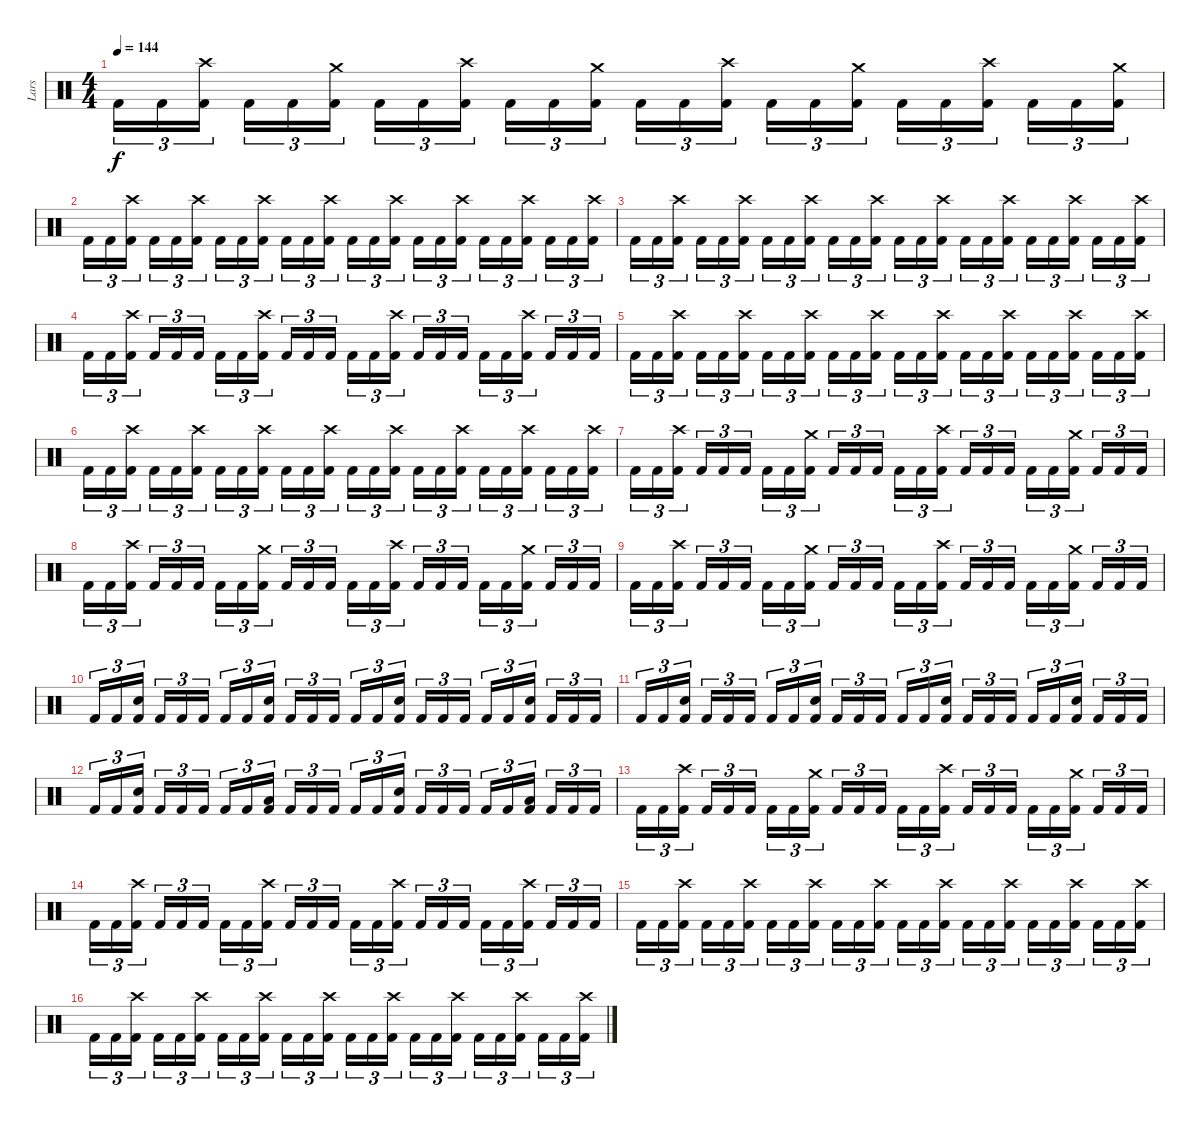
\track ("Lars" "Lars") {instrument percussion}
\staff {score}
\articulation defaults
\ts (4 4)
\tempo 144
\clef neutral
\ks c "Kick (hit) 2".16{tu (3 2) dy f} "Kick (hit) 2".16{tu (3 2)}
("Kick (hit) 2" "Crash high (hit)").16{tu (3 2)} "Kick (hit) 2".16{tu (3 2)} "Kick (hit) 2".16{tu (3 2)} ("Kick (hit) 2" "Crash medium (hit)").16{tu (3 2)} "Kick (hit) 2".16{tu (3 2)} "Kick (hit) 2".16{tu (3 2)} ("Kick (hit) 2" "Crash high (hit)").16{tu (3 2)} "Kick (hit) 2".16{tu (3 2)} "Kick (hit) 2".16{tu (3 2)} ("Kick (hit) 2" "Crash medium (hit)").16{tu (3 2)} "Kick (hit) 2".16{tu (3 2)} "Kick (hit) 2".16{tu (3 2)} ("Kick (hit) 2" "Crash high (hit)").16{tu (3 2)} "Kick (hit) 2".16{tu (3 2)} "Kick (hit) 2".16{tu (3 2)} ("Kick (hit) 2" "Crash medium (hit)").16{tu (3 2)} "Kick (hit) 2".16{tu (3 2)} "Kick (hit) 2".16{tu (3 2)} ("Kick (hit) 2" "Crash high (hit)").16{tu (3 2)} "Kick (hit) 2".16{tu (3 2)} "Kick (hit) 2".16{tu (3 2)} ("Kick (hit) 2" "Crash medium (hit)").16{tu (3 2)} |
"Kick (hit) 2".16{tu (3 2)} "Kick (hit) 2".16{tu (3 2)} ("Kick (hit) 2" "Crash high (hit)").16{tu (3 2)} "Kick (hit) 2".16{tu (3 2)} "Kick (hit) 2".16{tu (3 2)} ("Kick (hit) 2" "Crash high (hit)").16{tu (3 2)} "Kick (hit) 2".16{tu (3 2)} "Kick (hit) 2".16{tu (3 2)} ("Kick (hit) 2" "Crash high (hit)").16{tu (3 2)} "Kick (hit) 2".16{tu (3 2)} "Kick (hit) 2".16{tu (3 2)} ("Kick (hit) 2" "Crash high (hit)").16{tu (3 2)} "Kick (hit) 2".16{tu (3 2)} "Kick (hit) 2".16{tu (3 2)} ("Kick (hit) 2" "Crash high (hit)").16{tu (3 2)} "Kick (hit) 2".16{tu (3 2)} "Kick (hit) 2".16{tu (3 2)} ("Kick (hit) 2" "Crash high (hit)").16{tu (3 2)} "Kick (hit) 2".16{tu (3 2)} "Kick (hit) 2".16{tu (3 2)} ("Kick (hit) 2" "Crash high (hit)").16{tu (3 2)} "Kick (hit) 2".16{tu (3 2)} "Kick (hit) 2".16{tu (3 2)} ("Kick (hit) 2" "Crash high (hit)").16{tu (3 2)} |
"Kick (hit) 2".16{tu (3 2)} "Kick (hit) 2".16{tu (3 2)} ("Kick (hit) 2" "Crash high (hit)").16{tu (3 2)} "Kick (hit) 2".16{tu (3 2)} "Kick (hit) 2".16{tu (3 2)} ("Kick (hit) 2" "Crash high (hit)").16{tu (3 2)} "Kick (hit) 2".16{tu (3 2)} "Kick (hit) 2".16{tu (3 2)} ("Kick (hit) 2" "Crash high (hit)").16{tu (3 2)} "Kick (hit) 2".16{tu (3 2)} "Kick (hit) 2".16{tu (3 2)} ("Kick (hit) 2" "Crash high (hit)").16{tu (3 2)} "Kick (hit) 2".16{tu (3 2)} "Kick (hit) 2".16{tu (3 2)} ("Kick (hit) 2" "Crash high (hit)").16{tu (3 2)} "Kick (hit) 2".16{tu (3 2)} "Kick (hit) 2".16{tu (3 2)} ("Kick (hit) 2" "Crash high (hit)").16{tu (3 2)} "Kick (hit) 2".16{tu (3 2)} "Kick (hit) 2".16{tu (3 2)} ("Kick (hit) 2" "Crash high (hit)").16{tu (3 2)} "Kick (hit) 2".16{tu (3 2)} "Kick (hit) 2".16{tu (3 2)} ("Kick (hit) 2" "Crash high (hit)").16{tu (3 2)} |
"Kick (hit) 2".16{tu (3 2)} "Kick (hit) 2".16{tu (3 2)} ("Kick (hit) 2" "Crash high (hit)").16{tu (3 2)} "Kick (hit) 2".16{tu (3 2)} "Kick (hit) 2".16{tu (3 2)} "Kick (hit) 2".16{tu (3 2)} "Kick (hit) 2".16{tu (3 2)} "Kick (hit) 2".16{tu (3 2)} ("Kick (hit) 2" "Crash high (hit)").16{tu (3 2)} "Kick (hit) 2".16{tu (3 2)} "Kick (hit) 2".16{tu (3 2)} "Kick (hit) 2".16{tu (3 2)} "Kick (hit) 2".16{tu (3 2)} "Kick (hit) 2".16{tu (3 2)} ("Kick (hit) 2" "Crash high (hit)").16{tu (3 2)} "Kick (hit) 2".16{tu (3 2)} "Kick (hit) 2".16{tu (3 2)} "Kick (hit) 2".16{tu (3 2)} "Kick (hit) 2".16{tu (3 2)} "Kick (hit) 2".16{tu (3 2)} ("Kick (hit) 2" "Crash high (hit)").16{tu (3 2)} "Kick (hit) 2".16{tu (3 2)} "Kick (hit) 2".16{tu (3 2)} "Kick (hit) 2".16{tu (3 2)} |
"Kick (hit) 2".16{tu (3 2)} "Kick (hit) 2".16{tu (3 2)} ("Kick (hit) 2" "Crash high (hit)").16{tu (3 2)} "Kick (hit) 2".16{tu (3 2)} "Kick (hit) 2".16{tu (3 2)} ("Kick (hit) 2" "Crash high (hit)").16{tu (3 2)} "Kick (hit) 2".16{tu (3 2)} "Kick (hit) 2".16{tu (3 2)} ("Kick (hit) 2" "Crash high (hit)").16{tu (3 2)} "Kick (hit) 2".16{tu (3 2)} "Kick (hit) 2".16{tu (3 2)} ("Kick (hit) 2" "Crash high (hit)").16{tu (3 2)} "Kick (hit) 2".16{tu (3 2)} "Kick (hit) 2".16{tu (3 2)} ("Kick (hit) 2" "Crash high (hit)").16{tu (3 2)} "Kick (hit) 2".16{tu (3 2)} "Kick (hit) 2".16{tu (3 2)} ("Kick (hit) 2" "Crash high (hit)").16{tu (3 2)} "Kick (hit) 2".16{tu (3 2)} "Kick (hit) 2".16{tu (3 2)} ("Kick (hit) 2" "Crash high (hit)").16{tu (3 2)} "Kick (hit) 2".16{tu (3 2)} "Kick (hit) 2".16{tu (3 2)} ("Kick (hit) 2" "Crash high (hit)").16{tu (3 2)} |
"Kick (hit) 2".16{tu (3 2)} "Kick (hit) 2".16{tu (3 2)} ("Kick (hit) 2" "Crash high (hit)").16{tu (3 2)} "Kick (hit) 2".16{tu (3 2)} "Kick (hit) 2".16{tu (3 2)} ("Kick (hit) 2" "Crash high (hit)").16{tu (3 2)} "Kick (hit) 2".16{tu (3 2)} "Kick (hit) 2".16{tu (3 2)} ("Kick (hit) 2" "Crash high (hit)").16{tu (3 2)} "Kick (hit) 2".16{tu (3 2)} "Kick (hit) 2".16{tu (3 2)} ("Kick (hit) 2" "Crash high (hit)").16{tu (3 2)} "Kick (hit) 2".16{tu (3 2)} "Kick (hit) 2".16{tu (3 2)} ("Kick (hit) 2" "Crash high (hit)").16{tu (3 2)} "Kick (hit) 2".16{tu (3 2)} "Kick (hit) 2".16{tu (3 2)} ("Kick (hit) 2" "Crash high (hit)").16{tu (3 2)} "Kick (hit) 2".16{tu (3 2)} "Kick (hit) 2".16{tu (3 2)} ("Kick (hit) 2" "Crash high (hit)").16{tu (3 2)} "Kick (hit) 2".16{tu (3 2)} "Kick (hit) 2".16{tu (3 2)} ("Kick (hit) 2" "Crash high (hit)").16{tu (3 2)} |
"Kick (hit) 2".16{tu (3 2)} "Kick (hit) 2".16{tu (3 2)} ("Kick (hit) 2" "Crash high (hit)").16{tu (3 2)} "Kick (hit) 2".16{tu (3 2)} "Kick (hit) 2".16{tu (3 2)} "Kick (hit) 2".16{tu (3 2)} "Kick (hit) 2".16{tu (3 2)} "Kick (hit) 2".16{tu (3 2)} ("Kick (hit) 2" "Crash medium (hit)").16{tu (3 2)} "Kick (hit) 2".16{tu (3 2)} "Kick (hit) 2".16{tu (3 2)} "Kick (hit) 2".16{tu (3 2)} "Kick (hit) 2".16{tu (3 2)} "Kick (hit) 2".16{tu (3 2)} ("Kick (hit) 2" "Crash high (hit)").16{tu (3 2)} "Kick (hit) 2".16{tu (3 2)} "Kick (hit) 2".16{tu (3 2)} "Kick (hit) 2".16{tu (3 2)} "Kick (hit) 2".16{tu (3 2)} "Kick (hit) 2".16{tu (3 2)} ("Kick (hit) 2" "Crash medium (hit)").16{tu (3 2)} "Kick (hit) 2".16{tu (3 2)} "Kick (hit) 2".16{tu (3 2)} "Kick (hit) 2".16{tu (3 2)} |
"Kick (hit) 2".16{tu (3 2)} "Kick (hit) 2".16{tu (3 2)} ("Kick (hit) 2" "Crash high (hit)").16{tu (3 2)} "Kick (hit) 2".16{tu (3 2)} "Kick (hit) 2".16{tu (3 2)} "Kick (hit) 2".16{tu (3 2)} "Kick (hit) 2".16{tu (3 2)} "Kick (hit) 2".16{tu (3 2)} ("Kick (hit) 2" "Crash medium (hit)").16{tu (3 2)} "Kick (hit) 2".16{tu (3 2)} "Kick (hit) 2".16{tu (3 2)} "Kick (hit) 2".16{tu (3 2)} "Kick (hit) 2".16{tu (3 2)} "Kick (hit) 2".16{tu (3 2)} ("Kick (hit) 2" "Crash high (hit)").16{tu (3 2)} "Kick (hit) 2".16{tu (3 2)} "Kick (hit) 2".16{tu (3 2)} "Kick (hit) 2".16{tu (3 2)} "Kick (hit) 2".16{tu (3 2)} "Kick (hit) 2".16{tu (3 2)} ("Kick (hit) 2" "Crash medium (hit)").16{tu (3 2)} "Kick (hit) 2".16{tu (3 2)} "Kick (hit) 2".16{tu (3 2)} "Kick (hit) 2".16{tu (3 2)} |
"Kick (hit) 2".16{tu (3 2)} "Kick (hit) 2".16{tu (3 2)} ("Kick (hit) 2" "Crash high (hit)").16{tu (3 2)} "Kick (hit) 2".16{tu (3 2)} "Kick (hit) 2".16{tu (3 2)} "Kick (hit) 2".16{tu (3 2)} "Kick (hit) 2".16{tu (3 2)} "Kick (hit) 2".16{tu (3 2)} ("Kick (hit) 2" "Crash medium (hit)").16{tu (3 2)} "Kick (hit) 2".16{tu (3 2)} "Kick (hit) 2".16{tu (3 2)} "Kick (hit) 2".16{tu (3 2)} "Kick (hit) 2".16{tu (3 2)} "Kick (hit) 2".16{tu (3 2)} ("Kick (hit) 2" "Crash high (hit)").16{tu (3 2)} "Kick (hit) 2".16{tu (3 2)} "Kick (hit) 2".16{tu (3 2)} "Kick (hit) 2".16{tu (3 2)} "Kick (hit) 2".16{tu (3 2)} "Kick (hit) 2".16{tu (3 2)} ("Kick (hit) 2" "Crash medium (hit)").16{tu (3 2)} "Kick (hit) 2".16{tu (3 2)} "Kick (hit) 2".16{tu (3 2)} "Kick (hit) 2".16{tu (3 2)} |
"Kick (hit) 2".16{tu (3 2)} "Kick (hit) 2".16{tu (3 2)} ("Kick (hit) 2" "Snare (hit) 2").16{tu (3 2)} "Kick (hit) 2".16{tu (3 2)} "Kick (hit) 2".16{tu (3 2)} "Kick (hit) 2".16{tu (3 2)} "Kick (hit) 2".16{tu (3 2)} "Kick (hit) 2".16{tu (3 2)} ("Kick (hit) 2" "Snare (hit) 2").16{tu (3 2)} "Kick (hit) 2".16{tu (3 2)} "Kick (hit) 2".16{tu (3 2)} "Kick (hit) 2".16{tu (3 2)} "Kick (hit) 2".16{tu (3 2)} "Kick (hit) 2".16{tu (3 2)} ("Kick (hit) 2" "Snare (hit) 2").16{tu (3 2)} "Kick (hit) 2".16{tu (3 2)} "Kick (hit) 2".16{tu (3 2)} "Kick (hit) 2".16{tu (3 2)} "Kick (hit) 2".16{tu (3 2)} "Kick (hit) 2".16{tu (3 2)} ("Kick (hit) 2" "Snare (hit) 2").16{tu (3 2)} "Kick (hit) 2".16{tu (3 2)} "Kick (hit) 2".16{tu (3 2)} "Kick (hit) 2".16{tu (3 2)} |
"Kick (hit) 2".16{tu (3 2)} "Kick (hit) 2".16{tu (3 2)} ("Kick (hit) 2" "Snare (hit) 2").16{tu (3 2)} "Kick (hit) 2".16{tu (3 2)} "Kick (hit) 2".16{tu (3 2)} "Kick (hit) 2".16{tu (3 2)} "Kick (hit) 2".16{tu (3 2)} "Kick (hit) 2".16{tu (3 2)} ("Kick (hit) 2" "Snare (hit) 2").16{tu (3 2)} "Kick (hit) 2".16{tu (3 2)} "Kick (hit) 2".16{tu (3 2)} "Kick (hit) 2".16{tu (3 2)} "Kick (hit) 2".16{tu (3 2)} "Kick (hit) 2".16{tu (3 2)} ("Kick (hit) 2" "Snare (hit) 2").16{tu (3 2)} "Kick (hit) 2".16{tu (3 2)} "Kick (hit) 2".16{tu (3 2)} "Kick (hit) 2".16{tu (3 2)} "Kick (hit) 2".16{tu (3 2)} "Kick (hit) 2".16{tu (3 2)} ("Kick (hit) 2" "Snare (hit) 2").16{tu (3 2)} "Kick (hit) 2".16{tu (3 2)} "Kick (hit) 2".16{tu (3 2)} "Kick (hit) 2".16{tu (3 2)} |
"Kick (hit) 2".16{tu (3 2)} "Kick (hit) 2".16{tu (3 2)} ("Kick (hit) 2" "Snare (hit) 2").16{tu (3 2)} "Kick (hit) 2".16{tu (3 2)} "Kick (hit) 2".16{tu (3 2)} "Kick (hit) 2".16{tu (3 2)} "Kick (hit) 2".16{tu (3 2)} "Kick (hit) 2".16{tu (3 2)} ("Kick (hit) 2" "Low Tom (hit)").16{tu (3 2)} "Kick (hit) 2".16{tu (3 2)} "Kick (hit) 2".16{tu (3 2)} "Kick (hit) 2".16{tu (3 2)} "Kick (hit) 2".16{tu (3 2)} "Kick (hit) 2".16{tu (3 2)} ("Kick (hit) 2" "Snare (hit) 2").16{tu (3 2)} "Kick (hit) 2".16{tu (3 2)} "Kick (hit) 2".16{tu (3 2)} "Kick (hit) 2".16{tu (3 2)} "Kick (hit) 2".16{tu (3 2)} "Kick (hit) 2".16{tu (3 2)} ("Kick (hit) 2" "Low Tom (hit)").16{tu (3 2)} "Kick (hit) 2".16{tu (3 2)} "Kick (hit) 2".16{tu (3 2)} "Kick (hit) 2".16{tu (3 2)} |
"Kick (hit) 2".16{tu (3 2)} "Kick (hit) 2".16{tu (3 2)} ("Kick (hit) 2" "Crash high (hit)").16{tu (3 2)} "Kick (hit) 2".16{tu (3 2)} "Kick (hit) 2".16{tu (3 2)} "Kick (hit) 2".16{tu (3 2)} "Kick (hit) 2".16{tu (3 2)} "Kick (hit) 2".16{tu (3 2)} ("Kick (hit) 2" "Crash medium (hit)").16{tu (3 2)} "Kick (hit) 2".16{tu (3 2)} "Kick (hit) 2".16{tu (3 2)} "Kick (hit) 2".16{tu (3 2)} "Kick (hit) 2".16{tu (3 2)} "Kick (hit) 2".16{tu (3 2)} ("Kick (hit) 2" "Crash high (hit)").16{tu (3 2)} "Kick (hit) 2".16{tu (3 2)} "Kick (hit) 2".16{tu (3 2)} "Kick (hit) 2".16{tu (3 2)} "Kick (hit) 2".16{tu (3 2)} "Kick (hit) 2".16{tu (3 2)} ("Kick (hit) 2" "Crash medium (hit)").16{tu (3 2)} "Kick (hit) 2".16{tu (3 2)} "Kick (hit) 2".16{tu (3 2)} "Kick (hit) 2".16{tu (3 2)} |
"Kick (hit) 2".16{tu (3 2)} "Kick (hit) 2".16{tu (3 2)} ("Kick (hit) 2" "Crash high (hit)").16{tu (3 2)} "Kick (hit) 2".16{tu (3 2)} "Kick (hit) 2".16{tu (3 2)} "Kick (hit) 2".16{tu (3 2)} "Kick (hit) 2".16{tu (3 2)} "Kick (hit) 2".16{tu (3 2)} ("Kick (hit) 2" "Crash high (hit)").16{tu (3 2)} "Kick (hit) 2".16{tu (3 2)} "Kick (hit) 2".16{tu (3 2)} "Kick (hit) 2".16{tu (3 2)} "Kick (hit) 2".16{tu (3 2)} "Kick (hit) 2".16{tu (3 2)} ("Kick (hit) 2" "Crash high (hit)").16{tu (3 2)} "Kick (hit) 2".16{tu (3 2)} "Kick (hit) 2".16{tu (3 2)} "Kick (hit) 2".16{tu (3 2)} "Kick (hit) 2".16{tu (3 2)} "Kick (hit) 2".16{tu (3 2)} ("Kick (hit) 2" "Crash high (hit)").16{tu (3 2)} "Kick (hit) 2".16{tu (3 2)} "Kick (hit) 2".16{tu (3 2)} "Kick (hit) 2".16{tu (3 2)} |
"Kick (hit) 2".16{tu (3 2)} "Kick (hit) 2".16{tu (3 2)} ("Kick (hit) 2" "Crash high (hit)").16{tu (3 2)} "Kick (hit) 2".16{tu (3 2)} "Kick (hit) 2".16{tu (3 2)} ("Kick (hit) 2" "Crash high (hit)").16{tu (3 2)} "Kick (hit) 2".16{tu (3 2)} "Kick (hit) 2".16{tu (3 2)} ("Kick (hit) 2" "Crash high (hit)").16{tu (3 2)} "Kick (hit) 2".16{tu (3 2)} "Kick (hit) 2".16{tu (3 2)} ("Kick (hit) 2" "Crash high (hit)").16{tu (3 2)} "Kick (hit) 2".16{tu (3 2)} "Kick (hit) 2".16{tu (3 2)} ("Kick (hit) 2" "Crash high (hit)").16{tu (3 2)} "Kick (hit) 2".16{tu (3 2)} "Kick (hit) 2".16{tu (3 2)} ("Kick (hit) 2" "Crash high (hit)").16{tu (3 2)} "Kick (hit) 2".16{tu (3 2)} "Kick (hit) 2".16{tu (3 2)} ("Kick (hit) 2" "Crash high (hit)").16{tu (3 2)} "Kick (hit) 2".16{tu (3 2)} "Kick (hit) 2".16{tu (3 2)} ("Kick (hit) 2" "Crash high (hit)").16{tu (3 2)} |
"Kick (hit) 2".16{tu (3 2)} "Kick (hit) 2".16{tu (3 2)} ("Kick (hit) 2" "Crash high (hit)").16{tu (3 2)} "Kick (hit) 2".16{tu (3 2)} "Kick (hit) 2".16{tu (3 2)} ("Kick (hit) 2" "Crash high (hit)").16{tu (3 2)} "Kick (hit) 2".16{tu (3 2)} "Kick (hit) 2".16{tu (3 2)} ("Kick (hit) 2" "Crash high (hit)").16{tu (3 2)} "Kick (hit) 2".16{tu (3 2)} "Kick (hit) 2".16{tu (3 2)} ("Kick (hit) 2" "Crash high (hit)").16{tu (3 2)} "Kick (hit) 2".16{tu (3 2)} "Kick (hit) 2".16{tu (3 2)} ("Kick (hit) 2" "Crash high (hit)").16{tu (3 2)} "Kick (hit) 2".16{tu (3 2)} "Kick (hit) 2".16{tu (3 2)} ("Kick (hit) 2" "Crash high (hit)").16{tu (3 2)} "Kick (hit) 2".16{tu (3 2)} "Kick (hit) 2".16{tu (3 2)} ("Kick (hit) 2" "Crash high (hit)").16{tu (3 2)} "Kick (hit) 2".16{tu (3 2)} "Kick (hit) 2".16{tu (3 2)} ("Kick (hit) 2" "Crash high (hit)").16{tu (3 2)}
